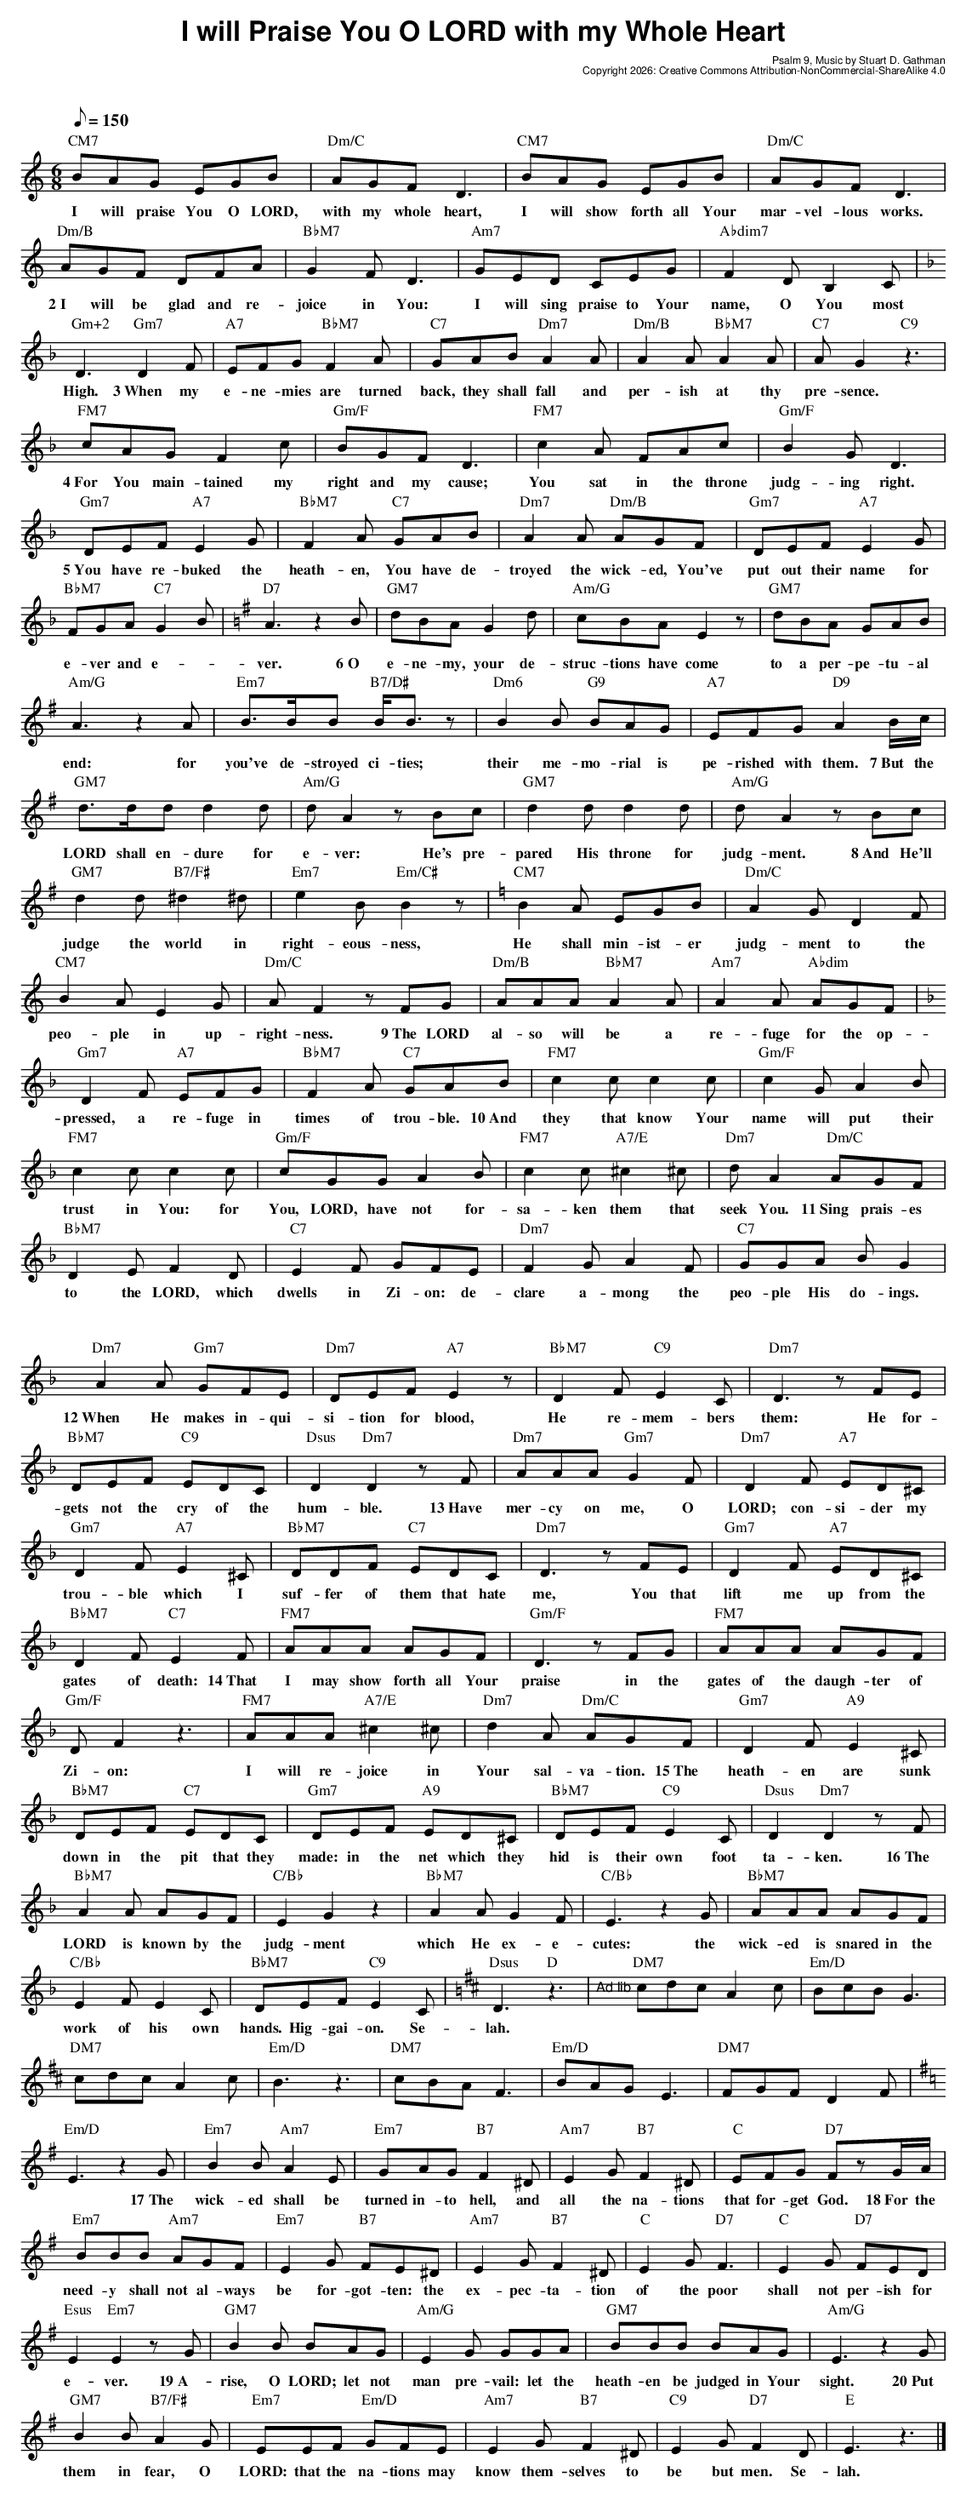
X:1
T: I will Praise You O LORD with my Whole Heart
C: Psalm 9, Music by Stuart D. Gathman
C: Copyright 2026: Creative Commons Attribution-NonCommercial-ShareAlike 4.0
M: 6/8
L: 1/8
Q: 1/8=150
K: C
V:1
"CM7"BAG EGB|"Dm/C"AGF D3|"CM7"BAG EGB|"Dm/C"AGF D3|
w:I will praise You O LORD,|with my whole heart,|I will show forth all Your|mar-vel-lous works.|
"Dm/B"AGF DFA | "BbM7"G2 F D3 | "Am7"GED CEG | "Abdim7"F2 D B,2 C|
w:2~I will be glad and re-|joice in You:|I will sing praise to Your|name, O You most|
[K:F]"Gm+2"D3 "Gm7"D2 F |"A7"EFG "BbM7"F2 A|"C7"GAB "Dm7"A2 A|"Dm/B"A2 A "BbM7"A2 A|"C7"A G2 "C9"z3|
w:High. 3~When my|e-ne-mies are turned|back, they shall fall and|per-ish at thy |pre-sence.|
"FM7"cAG F2 c|"Gm/F"BGF D3|"FM7"c2 A FAc|"Gm/F"B2 G D3|
w:4~For You main-tained my|right and my cause;|You sat in the throne|judg-ing right.|
"Gm7" DEF "A7"E2 G | "BbM7"F2 A "C7"GAB|"Dm7"A2 A "Dm/B"AGF|"Gm7" DEF "A7"E2 G|
w:5~You have re-buked the|heath-en, You have de-|troyed the wick-ed, You've| put out their name for|
"BbM7"FGA "C7"G2 B|[K:G]"D7"A3 z2B|"GM7"dBA G2 d|"Am/G"cBA E2z|"GM7"dBA GAB|
w:e-ver and e-*|ver. 6~O|e-ne-my, your de-|struc-tions have come|to a per-pe-tu-al|
"Am/G"A3 z2A|"Em7"B>BB "B7/D#"B<Bz|"Dm6"B2B "G9"BAG|"A7"EFG "D9"A2 B/c/|
w:end: for|you've de-stroyed ci-ties;|their me-mo-rial is|pe-rished with them. 7~But the|
"GM7"d>dd d2 d|"Am/G"dA2 zBc|"GM7"d2d d2 d|"Am/G"dA2 zBc|
w:LORD shall en-dure for|e-ver: He's pre-|pared His throne for|judg-ment. 8~And He'll|
"GM7"d2d "B7/F#"^d2^d|"Em7"e2 B "Em/C#"B2z|[K:C]"CM7"B2A EGB|"Dm/C"A2G D2 F|
w:judge the world in|right-eous-ness,|He shall min-ist-er|judg-ment to the
"CM7"B2A E2 G|"Dm/C"AF2 zFG|"Dm/B"AAA "BbM7"A2A|"Am7"A2A "Abdim"AGF|
w:peo-ple in up-|right-ness. 9~The LORD|al-so will be a|re-fuge for the op-|
[K:F]"Gm7"D2F "A7"EFG|"BbM7"F2A "C7"GAB|"FM7"c2 c c2 c|"Gm/F"c2 G A2 B|
w:pressed, a re-fuge in|times of trou-ble. 10~And|they that know Your|name will put their|
"FM7"c2 c c2 c|"Gm/F"cGG A2B | "FM7"c2c "A7/E"^c2 ^c | "Dm7"dA2 "Dm/C"AGF|
w:trust in You: for|You, LORD, have not for-|sa-ken them that|seek You. 11~Sing prais-es|
"BbM7"D2E F2D|"C7"E2F GFE|"Dm7"F2G A2F|"C7"GGA BG2|
w:to the LORD, which|dwells in Zi-on: de-|clare a-mong the|peo-ple His do-ings.|
"Dm7"A2 A "Gm7"GFE|"Dm7"DEF "A7"E2z|"BbM7"D2 F "C9"E2 C|"Dm7"D3 zFE|
w:12~When He makes in-qui-|si-tion for blood,|He re-mem-bers|them: He for-|
"BbM7"DEF "C9"EDC|"Dsus"D2 "Dm7"D2 zF|"Dm7"AAA "Gm7"G2F|"Dm7"D2 F "A7"ED^C|
w:gets not the cry of the|hum-ble. 13~Have|mer-cy on me, O|LORD; con-si-der my|
"Gm7"D2F "A7"E2^C|"BbM7"DDF "C7"EDC |"Dm7"D3 zFE|"Gm7"D2F "A7"ED^C|
w:trou-ble which I|suf-fer of them that hate|me, You that|lift me up from the|
"BbM7"D2F "C7"E2 F|"FM7"AAA AGF|"Gm/F"D3 zFG|"FM7"AAA AGF|
w:gates of death: 14~That|I may show forth all Your|praise in the|gates of the daugh-ter of|
"Gm/F"D F2 z3|"FM7"AAA "A7/E"^c2 ^c|"Dm7"d2 A "Dm/C"AGF|"Gm7"D2 F "A9"E2 ^C|
w:Zi-on:|I will re-joice in|Your sal-va-tion. 15~The|heath-en are sunk|
"BbM7"DEF "C7"EDC|"Gm7"DEF "A9"ED^C|"BbM7"DEF "C9"E2 C|"Dsus"D2 "Dm7"D2 zF|
w:down in the pit that they|made: in the net which they|hid is their own foot|ta-ken. 16~The|
"BbM7"A2 A AGF|"C/Bb"E2 G2 z2|"BbM7"A2 A G2 F|"C/Bb"E3 z2G|"BbM7"AAA AGF|
w:LORD is known by the|judg-ment|which He ex-e-|cutes: the|wick-ed is snared in the|
"C/Bb"E2F E2 C|"BbM7"DEF "C9"E2C|[K:D]"Dsus"D3 "D"z3|"<Ad lib" "DM7"cdc A2c|"Em/D"BcB G3|
w:work of his own|hands. Hig-gai-on. Se-|lah. |* | *|
"DM7"cdc A2c|"Em/D"B3 z3|"DM7"cBA F3|"Em/D"BAG E3|"DM7"FGF D2 F|
[K:Em]"Em/D"E3 z2G|"Em7"B2 B "Am7"A2 E|"Em7"GAG "B7"F2^D|"Am7"E2G "B7"F2^D|"C"EFG "D7"FzG/A/|
w:* 17~The|wick-ed shall be|turned in-to hell, and|all the na-tions|that for-get God. 18~For the|
"Em7"BBB "Am7"AGF|"Em7"E2G "B7"FE^D|"Am7"E2G "B7"F2^D|"C"E2G "D7"F3|"C"E2G "D7"FED|
w:need-y shall not al-ways|be for-got-ten: the|ex-pec-ta-tion|of the poor|shall not per-ish for|
"Esus"E2 "Em7"E2 zG|"GM7"B2B BAG|"Am/G"E2G GGA|"GM7"BBB BAG|"Am/G"E3 z2G|
w:e-ver. 19~A-|rise, O LORD; let not|man pre-vail: let the|heath-en be judged in Your|sight. 20~Put|
"GM7"B2B "B7/F#"A2G|"Em7"EEF "Em/D"GFE|"Am7"E2G "B7"F2^D|"C9"E2G "D7"F2D|"E"E3z3|]
w:them in fear, O|LORD: that the na-tions may|know them-selves to|be but men. Se-|lah.|
